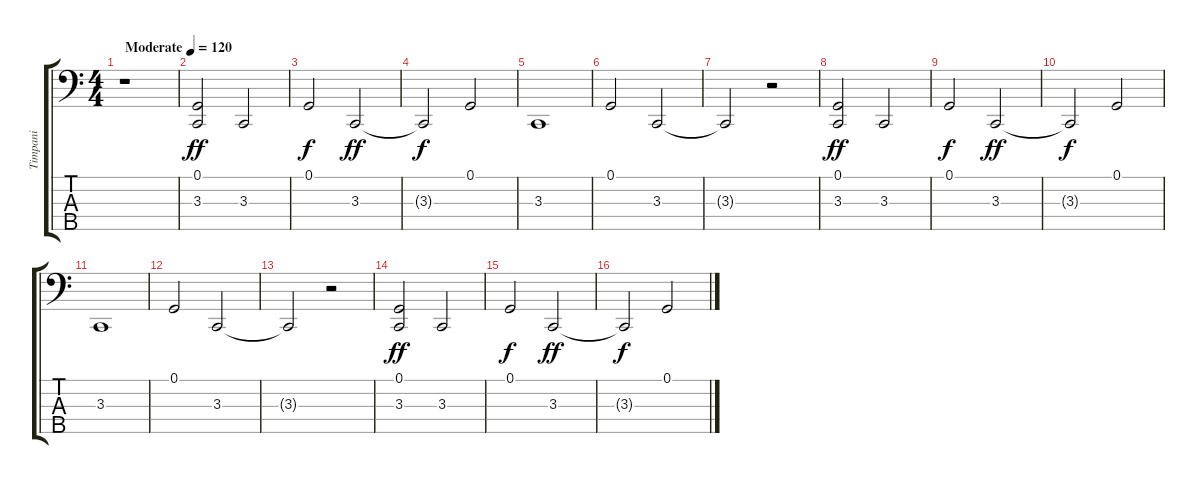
\track ("Timpani" "Timpani") {instrument timpani}
\staff {score tabs}
\tuning (G2 D2 A1 E1 B0) {hide}
\ts (4 4)
\tempo (120 "Moderate")
\clef f4
\ks c
r.1{dy ff instrument timpani} |
(0.1 3.3).2 3.3.2 |
0.1.2{dy f} 3.3.2{dy ff} |
3.3{t}.2{dy f} 0.1.2 |
3.3.1 |
0.1.2 3.3.2 |
3.3{t}.2 r.2 |
(0.1 3.3).2{dy ff} 3.3.2 |
0.1.2{dy f} 3.3.2{dy ff} |
3.3{t}.2{dy f} 0.1.2 |
3.3.1 |
0.1.2 3.3.2 |
3.3{t}.2 r.2 |
(0.1 3.3).2{dy ff} 3.3.2 |
0.1.2{dy f} 3.3.2{dy ff} |
3.3{t}.2{dy f} 0.1.2
